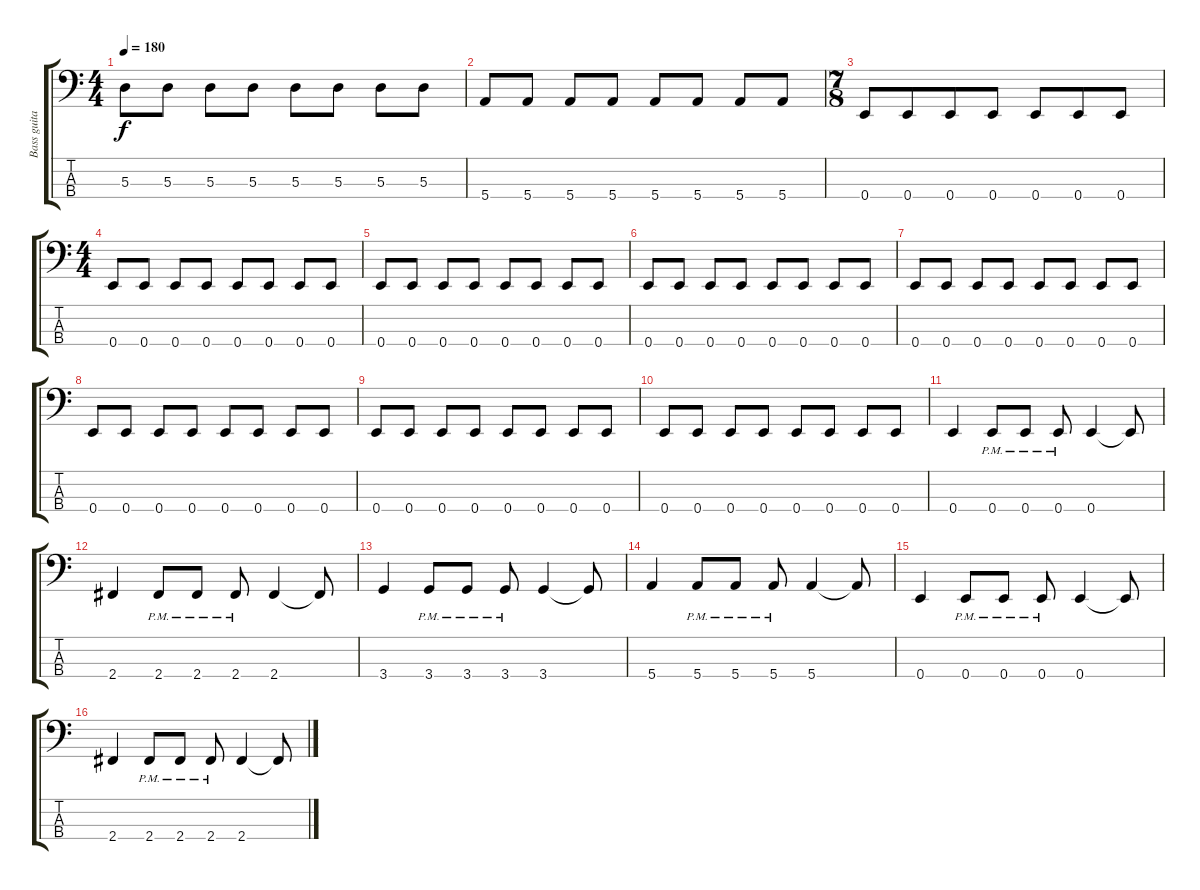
\track ("Bass guitar" "Bass guita") {instrument electricbasspick}
\staff {score tabs}
\tuning (G2 D2 A1 E1) {hide}
\ts (4 4)
\tempo 180
\clef f4
\ks c
5.3.8{dy f} 5.3.8 5.3.8 5.3.8 5.3.8 5.3.8 5.3.8 5.3.8 |
5.4.8 5.4.8 5.4.8 5.4.8 5.4.8 5.4.8 5.4.8 5.4.8 |
\ts (7 8)
0.4.8 0.4.8 0.4.8 0.4.8 0.4.8 0.4.8 0.4.8 |
\ts (4 4)
0.4.8 0.4.8 0.4.8 0.4.8 0.4.8 0.4.8 0.4.8 0.4.8 |
0.4.8 0.4.8 0.4.8 0.4.8 0.4.8 0.4.8 0.4.8 0.4.8 |
0.4.8 0.4.8 0.4.8 0.4.8 0.4.8 0.4.8 0.4.8 0.4.8 |
0.4.8 0.4.8 0.4.8 0.4.8 0.4.8 0.4.8 0.4.8 0.4.8 |
0.4.8 0.4.8 0.4.8 0.4.8 0.4.8 0.4.8 0.4.8 0.4.8 |
0.4.8 0.4.8 0.4.8 0.4.8 0.4.8 0.4.8 0.4.8 0.4.8 |
0.4.8 0.4.8 0.4.8 0.4.8 0.4.8 0.4.8 0.4.8 0.4.8 |
0.4.4 0.4{pm}.8 0.4{pm}.8 0.4{pm}.8 0.4.4 0.4{t}.8 |
2.4.4 2.4{pm}.8 2.4{pm}.8 2.4{pm}.8 2.4.4 2.4{t}.8 |
3.4.4 3.4{pm}.8 3.4{pm}.8 3.4{pm}.8 3.4.4 3.4{t}.8 |
5.4.4 5.4{pm}.8 5.4{pm}.8 5.4{pm}.8 5.4.4 5.4{t}.8 |
0.4.4 0.4{pm}.8 0.4{pm}.8 0.4{pm}.8 0.4.4 0.4{t}.8 |
2.4.4 2.4{pm}.8 2.4{pm}.8 2.4{pm}.8 2.4.4 2.4{t}.8
